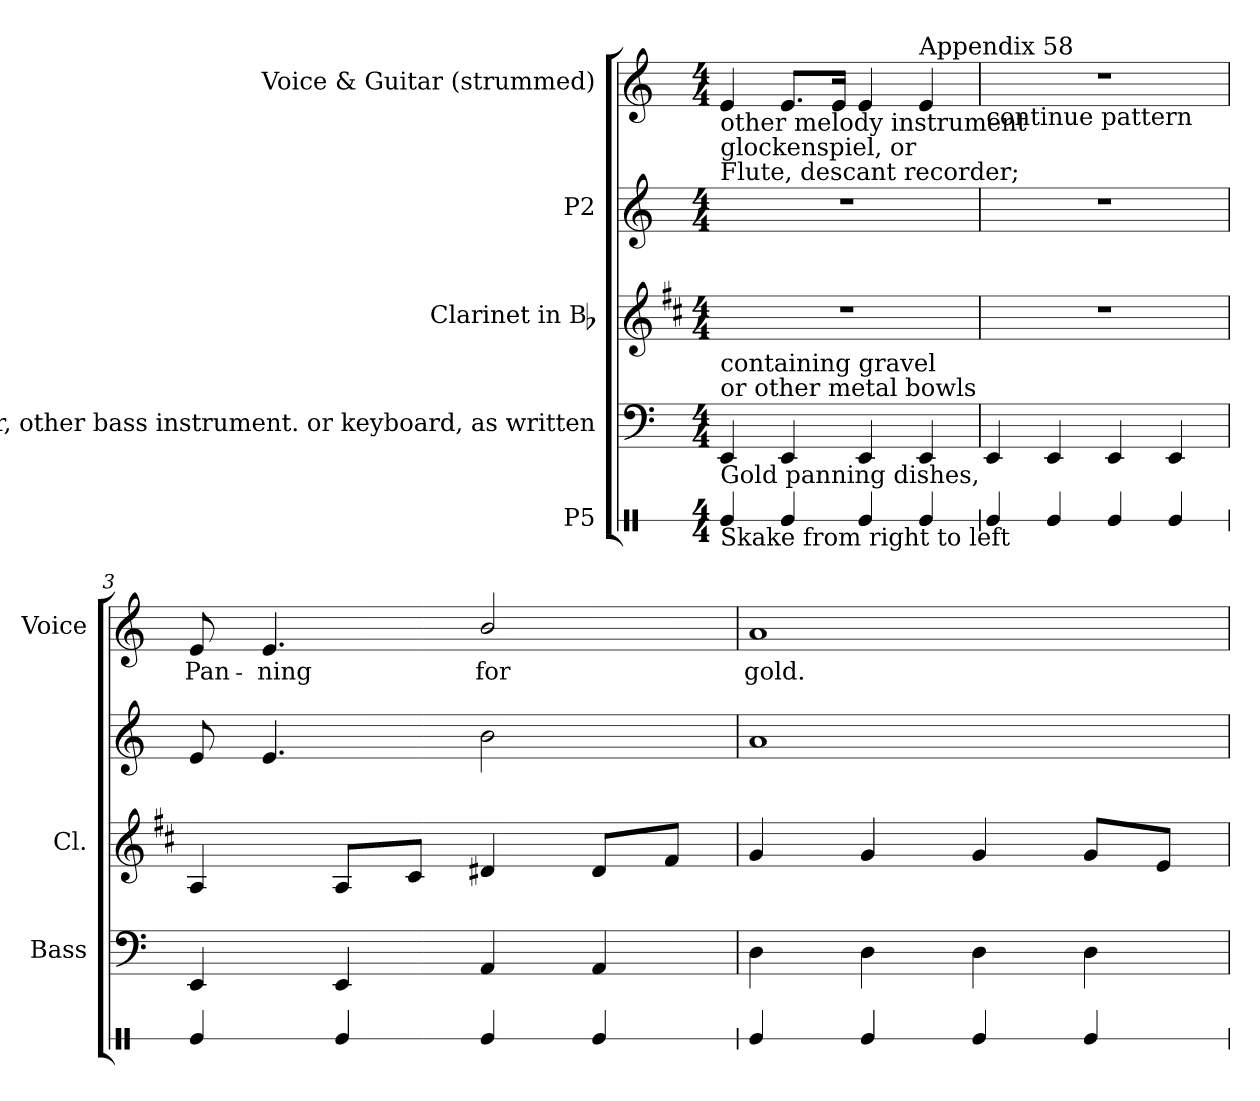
**kern	**kern	**kern	**kern	**kern	**text
*part5	*part4	*part3	*part2	*part1	*part1
*staff5	*staff4	*staff3	*staff2	*staff1	*staff1
*I"P5	*I"Bass guitar, other bass instrument. or keyboard, as written	*I"Clarinet in Bb	*I"P2	*I"Voice & Guitar (strummed)	*
*	*I'Bass	*I'Cl.	*	*I'Voice	*
!!LO:PB:g=z
*stria1	*	*	*	*	*
*clefX	*clefF4	*clefG2	*clefG2	*clefG2	*
*	*ITrd7c12	*ITrd1c2	*	*	*
*k[]	*k[]	*k[]	*k[]	*k[]	*
*C:	*C:	*C:	*C:	*C:	*
*M4/4	*M4/4	*M4/4	*M4/4	*M4/4	*
=1	=1	=1	=1	=1	=1
!	!	!	!LO:TX:a:t=Flute, descant recorder;	!	!
!	!	!	!LO:TX:t=glockenspiel, or	!	!
!	!	!	!LO:TX:t=other melody instrument	!	!
!	!LO:TX:b:t=Gold panning dishes,	!	!	!	!
!	!LO:TX:t=or other metal bowls	!	!	!	!
!	!LO:TX:t=containing gravel	!	!	!	!
!LO:TX:b:t=Skake from right to left	!	!	!	!	!
4Rei/	4EEEi/	1r	1r	4ei/	.
4Rei/	4EEEi/	.	.	8.ei/L	.
.	.	.	.	16ei/Jk	.
4Rei/	4EEEi/	.	.	4ei/	.
!	!	!	!	!LO:TX:a:t=Appendix 58	!
4Rei/	4EEEi/	.	.	4ei/	.
=2	=2	=2	=2	=2	=2
!	!	!	!	!LO:TX:b:t=continue pattern	!
4Rei/	4EEEi/	1r	1r	1r	.
4Rei/	4EEEi/	.	.	.	.
4Rei/	4EEEi/	.	.	.	.
4Rei/	4EEEi/	.	.	.	.
=3	=3	=3	=3	=3	=3
!	!	!	!	!	!LO:LY:b:color=#000000
4Rei/	4EEEi/	4Gi/	8ei/	8ei/	Pan-
!	!	!	!	!	!LO:LY:b:color=#000000
.	.	.	4.ei/	4.ei/	-ning
4Rei/	4EEEi/	8Gi/L	.	.	.
.	.	8Bi/J	.	.	.
!	!	!	!	!	!LO:LY:b:color=#000000
4Rei/	4AAAi/	4c#Xi/	2bi\	2bi/	for
4Rei/	4AAAi/	8c#i/L	.	.	.
.	.	8ei/J	.	.	.
=4	=4	=4	=4	=4	=4
!	!	!	!	!	!LO:LY:b:color=#000000
4Rei/	4DDi\	4fi/	1ai	1ai	gold.
4Rei/	4DDi\	4fi/	.	.	.
4Rei/	4DDi\	4fi/	.	.	.
4Rei/	4DDi\	8fi/L	.	.	.
.	.	8di/J	.	.	.
=	=	=	=	=	=
*-	*-	*-	*-	*-	*-
